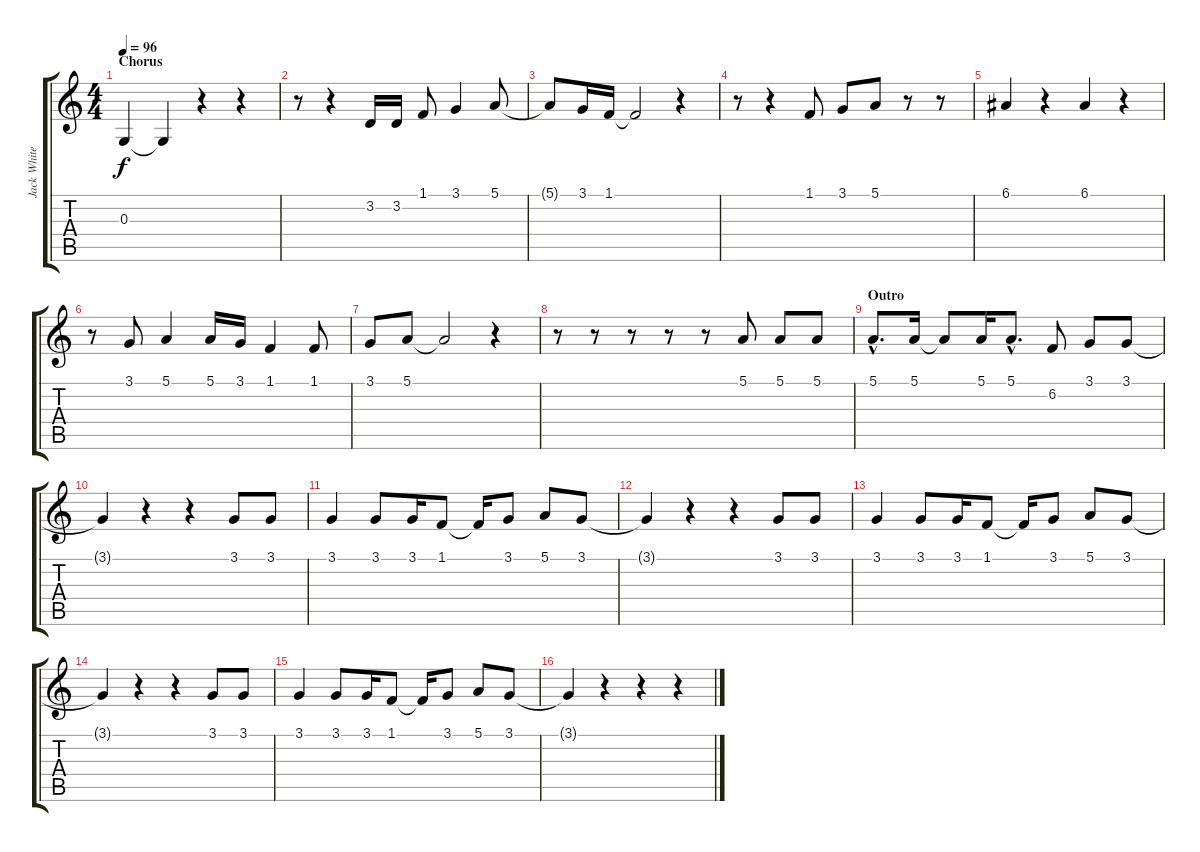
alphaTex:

\track ("Jack White - Voice" "Jack White") {instrument oboe}
\staff {score tabs}
\tuning (E4 B3 G3 D3 A2 E2) {hide}
\ts (4 4)
\section ("" "Chorus")
\tempo 96
\clef g2
\ks c
0.3.4{dy f} 0.3{t}.4 r.4 r.4 |
r.8 r.4 3.2.16 3.2.16 1.1.8 3.1.4 5.1.8 |
5.1{t}.8 3.1.16 1.1.16 1.1{t}.2 r.4 |
r.8 r.4 1.1.8 3.1.8 5.1.8 r.8 r.8 |
6.1.4 r.4 6.1.4 r.4 |
r.8 3.1.8 5.1.4 5.1.16 3.1.16 1.1.4 1.1.8 |
3.1.8 5.1.8 5.1{t}.2 r.4 |
r.8 r.8 r.8 r.8 r.8 5.1.8 5.1.8 5.1.8 |
\section ("" "Outro")
5.1{hac}.8{d} 5.1.16 5.1{t}.8 5.1.16 5.1{hac}.8{d} 6.2.8 3.1.8 3.1.8 |
3.1{t}.4 r.4 r.4 3.1.8 3.1.8 |
3.1.4 3.1.8 3.1.16 1.1.8 1.1{t}.16 3.1.8 5.1.8 3.1.8 |
3.1{t}.4 r.4 r.4 3.1.8 3.1.8 |
3.1.4 3.1.8 3.1.16 1.1.8 1.1{t}.16 3.1.8 5.1.8 3.1.8 |
3.1{t}.4 r.4 r.4 3.1.8 3.1.8 |
3.1.4 3.1.8 3.1.16 1.1.8 1.1{t}.16 3.1.8 5.1.8 3.1.8 |
3.1{t}.4 r.4 r.4 r.4
